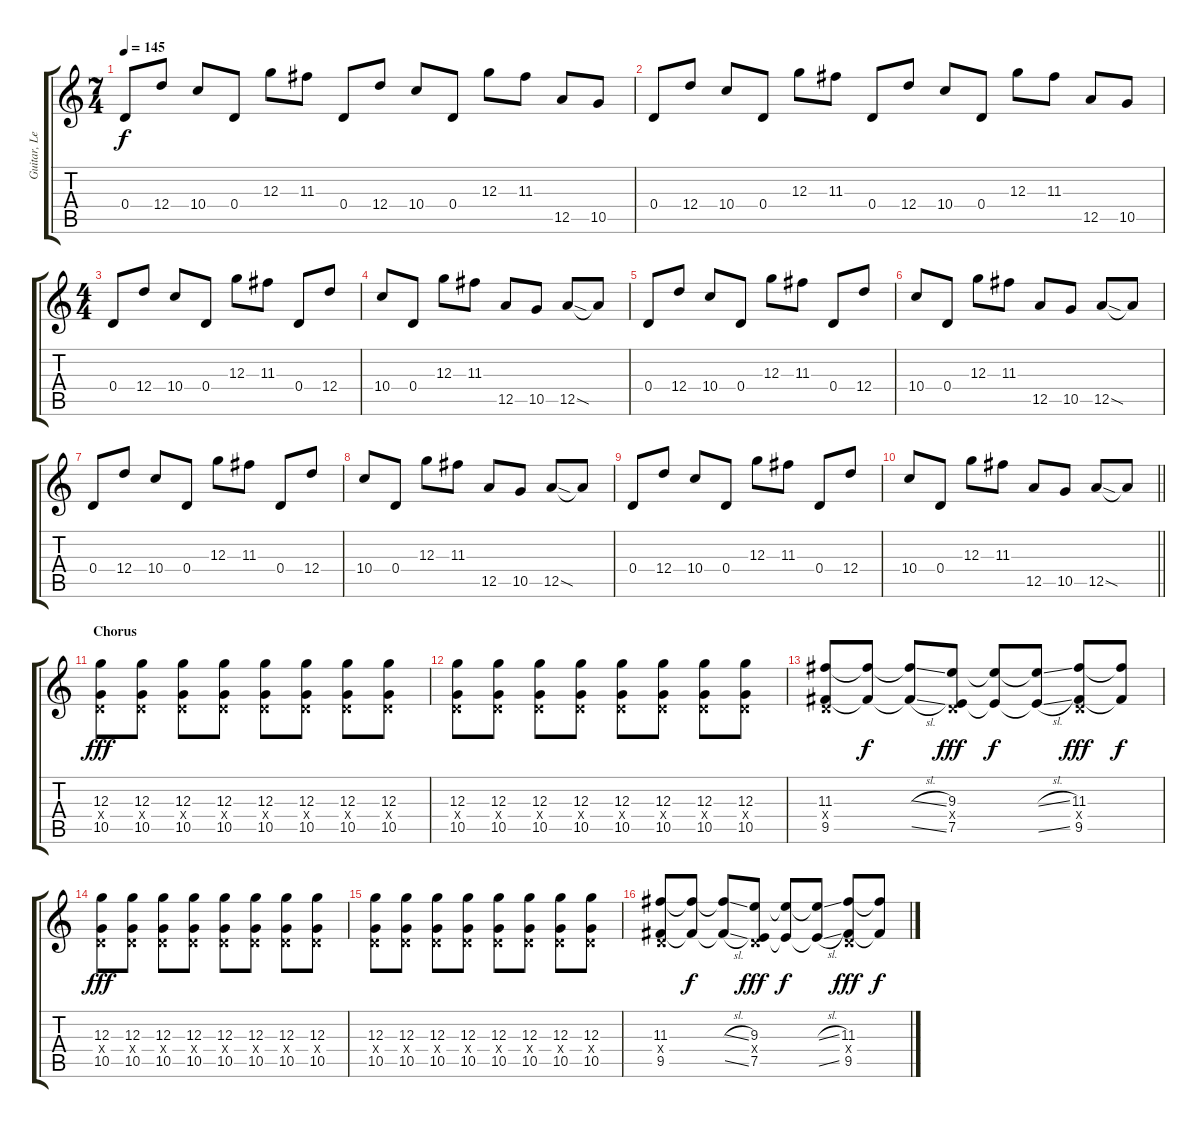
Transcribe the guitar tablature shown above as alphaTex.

\track ("Guitar, Lead" "Guitar, Le") {instrument overdrivenguitar}
\staff {score tabs}
\tuning (E4 B3 G3 D3 A2 E2) {hide}
\ts (7 4)
\tempo 145
\clef g2
\ks c
0.4.8{dy f} 12.4.8 10.4.8 0.4.8 12.3.8 11.3.8 0.4.8 12.4.8 10.4.8 0.4.8 12.3.8 11.3.8 12.5.8 10.5.8 |
0.4.8 12.4.8 10.4.8 0.4.8 12.3.8 11.3.8 0.4.8 12.4.8 10.4.8 0.4.8 12.3.8 11.3.8 12.5.8 10.5.8 |
\ts (4 4)
0.4.8{volume 16} 12.4.8 10.4.8 0.4.8 12.3.8 11.3.8 0.4.8 12.4.8 |
10.4.8 0.4.8 12.3.8 11.3.8 12.5.8 10.5.8 12.5{sod}.8 12.5{t}.8 |
0.4.8 12.4.8 10.4.8 0.4.8 12.3.8 11.3.8 0.4.8 12.4.8 |
10.4.8 0.4.8 12.3.8 11.3.8 12.5.8 10.5.8 12.5{sod}.8 12.5{t}.8 |
0.4.8 12.4.8 10.4.8 0.4.8 12.3.8 11.3.8 0.4.8 12.4.8 |
10.4.8 0.4.8 12.3.8 11.3.8 12.5.8 10.5.8 12.5{sod}.8 12.5{t}.8 |
0.4.8 12.4.8 10.4.8 0.4.8 12.3.8 11.3.8 0.4.8 12.4.8 |
\barLineRight lightlight
10.4.8 0.4.8 12.3.8 11.3.8 12.5.8 10.5.8 12.5{sod}.8 12.5{t}.8 |
\section ("" "Chorus")
(12.3 0.4{x} 10.5).8{dy fff volume 16} (12.3 0.4{x} 10.5).8 (12.3 0.4{x} 10.5).8 (12.3 0.4{x} 10.5).8 (12.3 0.4{x} 10.5).8 (12.3 0.4{x} 10.5).8 (12.3 0.4{x} 10.5).8 (12.3 0.4{x} 10.5).8 |
(12.3 0.4{x} 10.5).8 (12.3 0.4{x} 10.5).8 (12.3 0.4{x} 10.5).8 (12.3 0.4{x} 10.5).8 (12.3 0.4{x} 10.5).8 (12.3 0.4{x} 10.5).8 (12.3 0.4{x} 10.5).8 (12.3 0.4{x} 10.5).8 |
(11.3 0.4{x} 9.5).8 (11.3{t} 9.5{t}).8{dy f} (11.3{sl t} 9.5{sl t}).8 (9.3 0.4{x} 7.5).8{dy fff} (9.3{t} 7.5{t}).8{dy f} (9.3{sl t} 7.5{sl t}).8 (11.3 0.4{x} 9.5).8{dy fff} (11.3{t} 9.5{t}).8{dy f} |
(12.3 0.4{x} 10.5).8{dy fff} (12.3 0.4{x} 10.5).8 (12.3 0.4{x} 10.5).8 (12.3 0.4{x} 10.5).8 (12.3 0.4{x} 10.5).8 (12.3 0.4{x} 10.5).8 (12.3 0.4{x} 10.5).8 (12.3 0.4{x} 10.5).8 |
(12.3 0.4{x} 10.5).8 (12.3 0.4{x} 10.5).8 (12.3 0.4{x} 10.5).8 (12.3 0.4{x} 10.5).8 (12.3 0.4{x} 10.5).8 (12.3 0.4{x} 10.5).8 (12.3 0.4{x} 10.5).8 (12.3 0.4{x} 10.5).8 |
(11.3 0.4{x} 9.5).8 (11.3{t} 9.5{t}).8{dy f} (11.3{sl t} 9.5{sl t}).8 (9.3 0.4{x} 7.5).8{dy fff} (9.3{t} 7.5{t}).8{dy f} (9.3{sl t} 7.5{sl t}).8 (11.3 0.4{x} 9.5).8{dy fff} (11.3{t} 9.5{t}).8{dy f}
